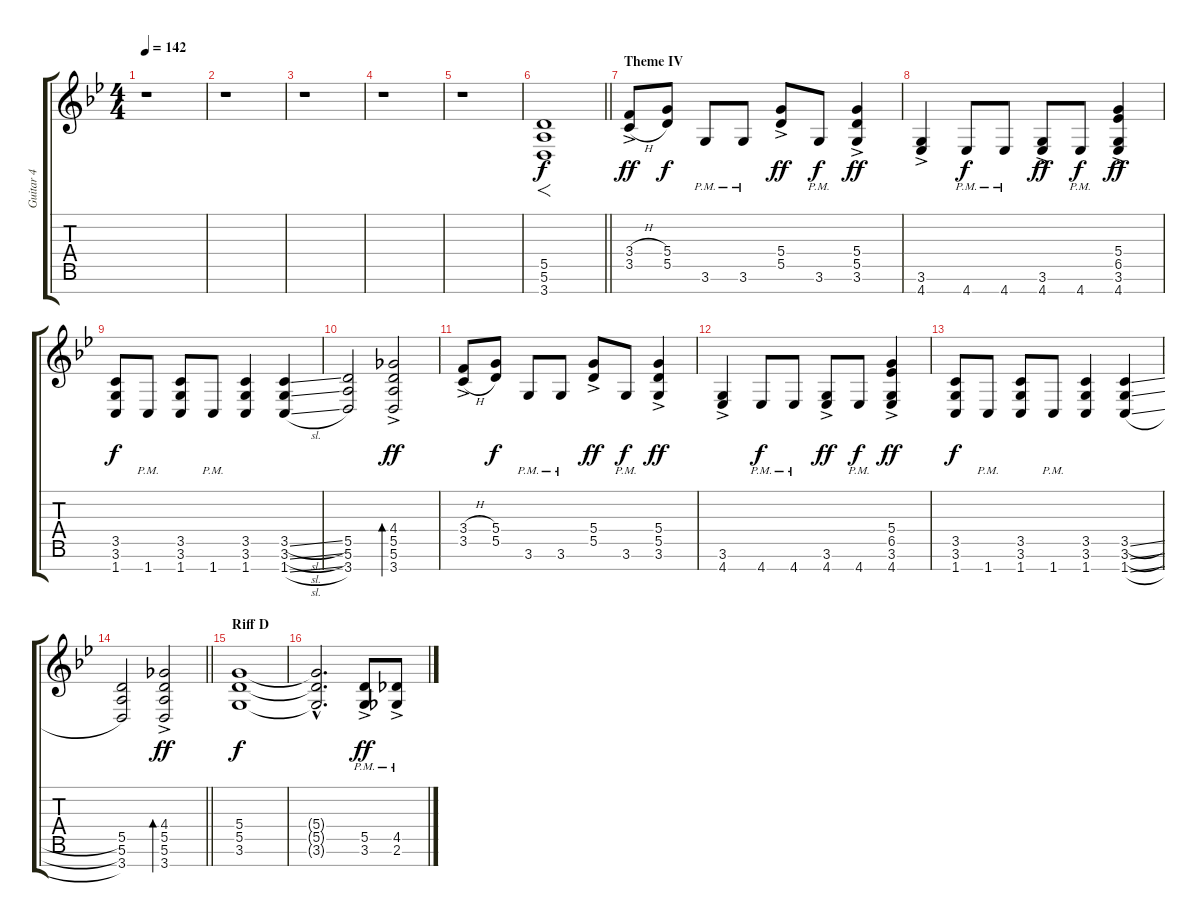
\track ("Guitar 4" "Guitar 4") {instrument distortionguitar}
\staff {score tabs}
\tuning (E4 B3 G3 D3 A2 E2 B1) {hide}
\ts (4 4)
\tempo 142
\clef g2
\ks gminor
r.1{dy f} |
r.1 |
r.1 |
r.1 |
r.1 |
\barLineRight lightlight
(5.5 5.6 3.7).1{f} |
\section ("" "Theme IV")
(3.4{h ac} 3.5{h ac}).8{dy ff} (5.4 5.5).8{dy f} 3.6{pm}.8 3.6{pm}.8 (5.4{ac} 5.5{ac}).8{dy ff} 3.6{pm}.8{dy f} (5.4{ac} 5.5{ac} 3.6{ac}).4{dy ff} |
(3.6{ac} 4.7{ac}).4 4.7{pm}.8{dy f} 4.7{pm}.8 (3.6{ac} 4.7{ac}).8{dy ff} 4.7{pm}.8{dy f} (5.4{ac} 6.5{ac} 3.6{ac} 4.7{ac}).4{dy ff} |
(3.5 3.6 1.7).8{dy f} 1.7{pm}.8 (3.5 3.6 1.7).8 1.7{pm}.8 (3.5 3.6 1.7).4 (3.5{sl} 3.6{sl} 1.7{sl}).4 |
(5.5 5.6 3.7).2 (4.4{ac} 5.5{ac} 5.6{ac} 3.7{ac}).2{bd 240 dy ff} |
(3.4{h ac} 3.5{h ac}).8 (5.4 5.5).8{dy f} 3.6{pm}.8 3.6{pm}.8 (5.4{ac} 5.5{ac}).8{dy ff} 3.6{pm}.8{dy f} (5.4{ac} 5.5{ac} 3.6{ac}).4{dy ff} |
(3.6{ac} 4.7{ac}).4 4.7{pm}.8{dy f} 4.7{pm}.8 (3.6{ac} 4.7{ac}).8{dy ff} 4.7{pm}.8{dy f} (5.4{ac} 6.5{ac} 3.6{ac} 4.7{ac}).4{dy ff} |
(3.5 3.6 1.7).8{dy f} 1.7{pm}.8 (3.5 3.6 1.7).8 1.7{pm}.8 (3.5 3.6 1.7).4 (3.5{sl} 3.6{sl} 1.7{sl}).4 |
\barLineRight lightlight
(5.5 5.6 3.7).2 (4.4{ac} 5.5{ac} 5.6{ac} 3.7{ac}).2{bd 240 dy ff} |
\section ("" "Riff D")
(5.4 5.5 3.6).1{dy f} |
(5.4{hac t} 5.5{hac t} 3.6{hac t}).2{d} (5.5{ac pm} 3.6{ac}).8{dy ff} (4.5{ac pm} 2.6{ac}).8
